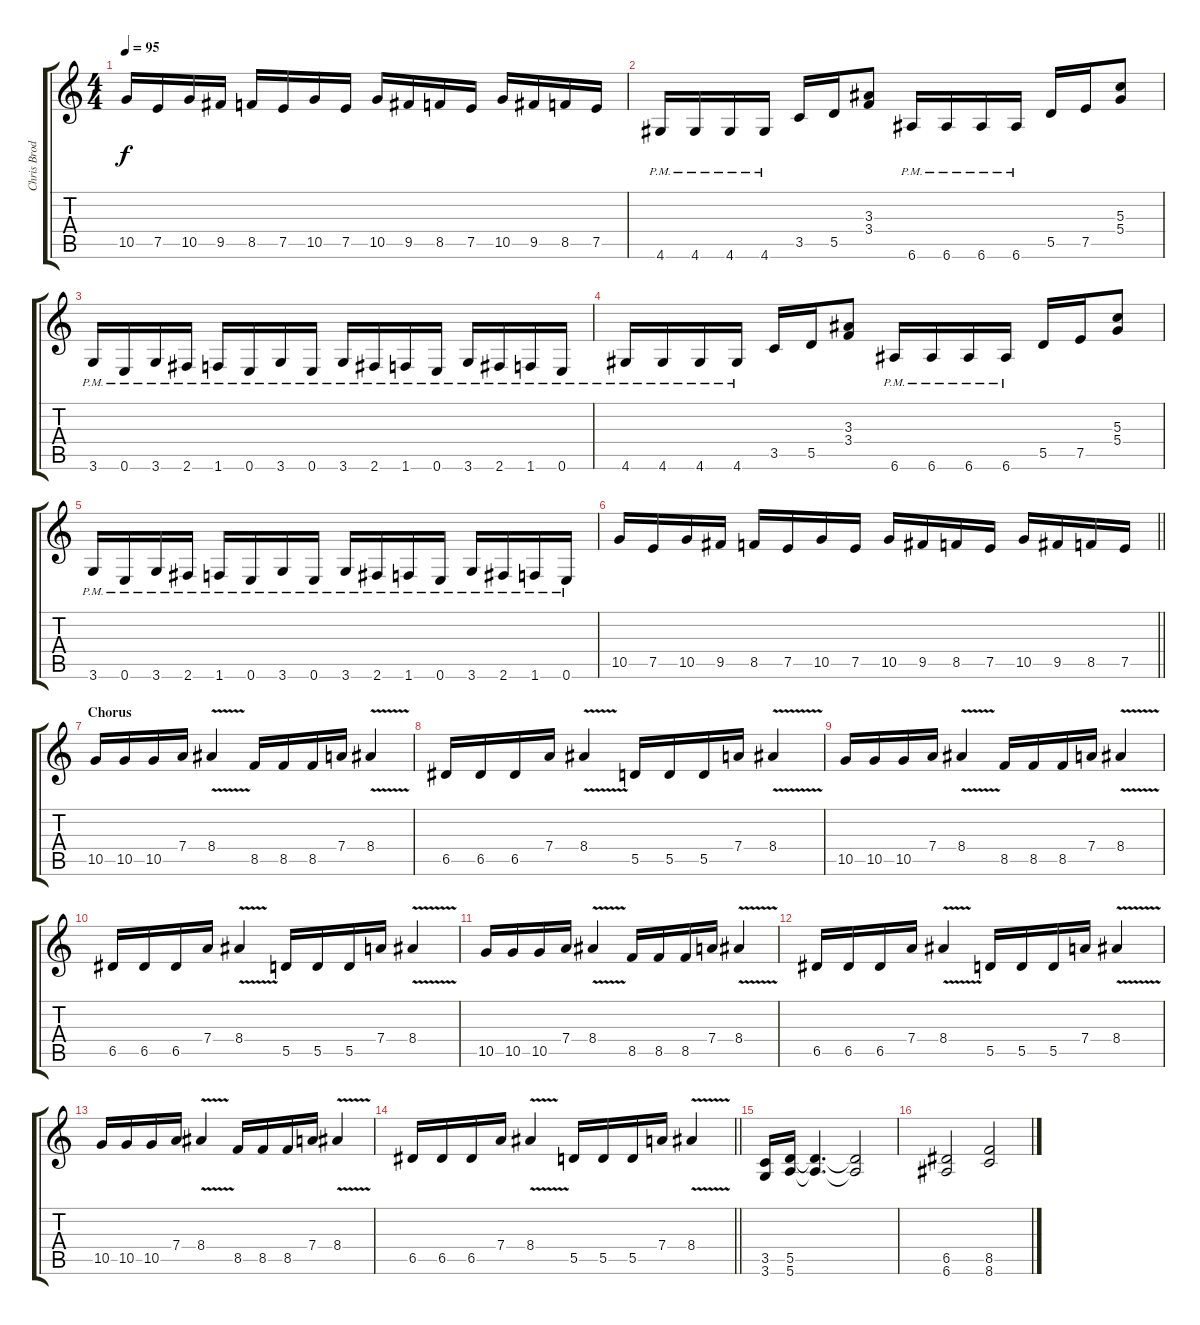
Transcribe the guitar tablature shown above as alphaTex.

\track ("Chris Broderick" "Chris Brod") {instrument distortionguitar}
\staff {score tabs}
\tuning (E4 B3 G3 D3 A2 E2) {hide}
\ts (4 4)
\tempo 95
\clef g2
\ks c
10.5.16{dy f} 7.5.16 10.5.16 9.5.16 8.5.16 7.5.16 10.5.16 7.5.16 10.5.16 9.5.16 8.5.16 7.5.16 10.5.16 9.5.16 8.5.16 7.5.16 |
4.6{pm}.16 4.6{pm}.16 4.6{pm}.16 4.6{pm}.16 3.5.16 5.5.16 (3.3 3.4).8 6.6{pm}.16 6.6{pm}.16 6.6{pm}.16 6.6{pm}.16 5.5.16 7.5.16 (5.3 5.4).8 |
3.6{pm}.16 0.6{pm}.16 3.6{pm}.16 2.6{pm}.16 1.6{pm}.16 0.6{pm}.16 3.6{pm}.16 0.6{pm}.16 3.6{pm}.16 2.6{pm}.16 1.6{pm}.16 0.6{pm}.16 3.6{pm}.16 2.6{pm}.16 1.6{pm}.16 0.6{pm}.16 |
4.6{pm}.16 4.6{pm}.16 4.6{pm}.16 4.6{pm}.16 3.5.16 5.5.16 (3.3 3.4).8 6.6{pm}.16 6.6{pm}.16 6.6{pm}.16 6.6{pm}.16 5.5.16 7.5.16 (5.3 5.4).8 |
3.6{pm}.16 0.6{pm}.16 3.6{pm}.16 2.6{pm}.16 1.6{pm}.16 0.6{pm}.16 3.6{pm}.16 0.6{pm}.16 3.6{pm}.16 2.6{pm}.16 1.6{pm}.16 0.6{pm}.16 3.6{pm}.16 2.6{pm}.16 1.6{pm}.16 0.6{pm}.16 |
\barLineRight lightlight
10.5.16 7.5.16 10.5.16 9.5.16 8.5.16 7.5.16 10.5.16 7.5.16 10.5.16 9.5.16 8.5.16 7.5.16 10.5.16 9.5.16 8.5.16 7.5.16 |
\section ("" "Chorus")
10.5.16 10.5.16 10.5.16 7.4.16 8.4{v}.4 8.5.16 8.5.16 8.5.16 7.4.16 8.4{v}.4 |
6.5.16 6.5.16 6.5.16 7.4.16 8.4{v}.4 5.5.16 5.5.16 5.5.16 7.4.16 8.4{v}.4 |
10.5.16 10.5.16 10.5.16 7.4.16 8.4{v}.4 8.5.16 8.5.16 8.5.16 7.4.16 8.4{v}.4 |
6.5.16 6.5.16 6.5.16 7.4.16 8.4{v}.4 5.5.16 5.5.16 5.5.16 7.4.16 8.4{v}.4 |
10.5.16 10.5.16 10.5.16 7.4.16 8.4{v}.4 8.5.16 8.5.16 8.5.16 7.4.16 8.4{v}.4 |
6.5.16 6.5.16 6.5.16 7.4.16 8.4{v}.4 5.5.16 5.5.16 5.5.16 7.4.16 8.4{v}.4 |
10.5.16 10.5.16 10.5.16 7.4.16 8.4{v}.4 8.5.16 8.5.16 8.5.16 7.4.16 8.4{v}.4 |
\barLineRight lightlight
6.5.16 6.5.16 6.5.16 7.4.16 8.4{v}.4 5.5.16 5.5.16 5.5.16 7.4.16 8.4{v}.4 |
(3.5 3.6).16 (5.5 5.6).16 (5.5{t} 5.6{t}).4{d} (5.5{t} 5.6{t}).2 |
(6.5 6.6).2 (8.5 8.6).2
